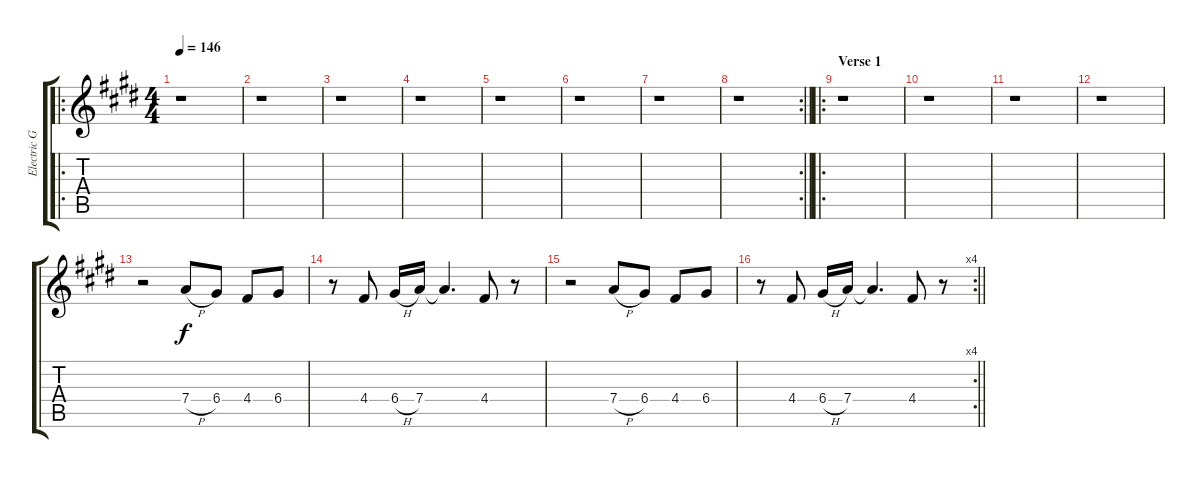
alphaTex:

\track ("Electric Guitar 3" "Electric G") {instrument distortionguitar}
\staff {score tabs}
\tuning (E4 B3 G3 D3 A2 E2) {hide}
\ro
\ts (4 4)
\tempo 146
\clef g2
\ks e
r.1{dy f instrument distortionguitar} |
r.1 |
r.1 |
r.1 |
r.1 |
r.1 |
r.1 |
\rc 2
\barLineRight lightlight
r.1 |
\ro
\section ("" "Verse 1")
r.1 |
r.1 |
r.1 |
r.1 |
r.2 7.4{h}.8 6.4.8 4.4.8 6.4.8 |
r.8 4.4.8 6.4{h}.16 7.4.16 7.4{t}.4{d} 4.4.8 r.8 |
r.2 7.4{h}.8 6.4.8 4.4.8 6.4.8 |
\rc 4
\barLineRight lightlight
r.8 4.4.8 6.4{h}.16 7.4.16 7.4{t}.4{d} 4.4.8 r.8
